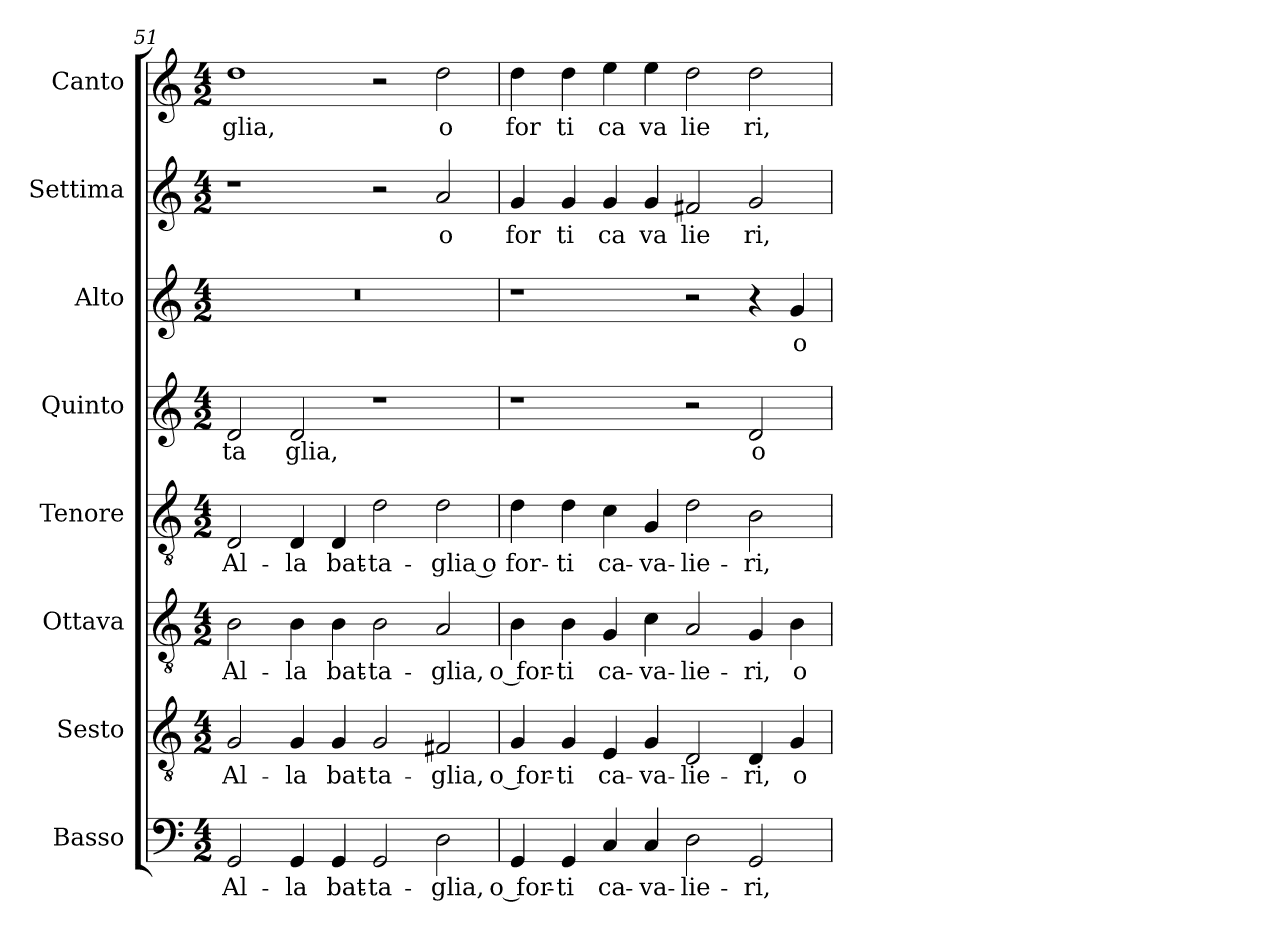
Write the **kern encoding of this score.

**kern	**text	**kern	**text	**kern	**text	**kern	**text	**kern	**text	**kern	**text	**kern	**text	**kern	**text
*part8	*part8	*part7	*part7	*part6	*part6	*part5	*part5	*part4	*part4	*part3	*part3	*part2	*part2	*part1	*part1
*staff8	*staff8	*staff7	*staff7	*staff6	*staff6	*staff5	*staff5	*staff4	*staff4	*staff3	*staff3	*staff2	*staff2	*staff1	*staff1
*I"Basso	*	*I"Sesto	*	*I"Ottava	*	*I"Tenore	*	*I"Quinto	*	*I"Alto	*	*I"Settima	*	*I"Canto	*
*I'Basso	*	*I'Sesto	*	*I'Ottava	*	*I'Tenore	*	*I'Quinto	*	*I'Alto	*	*I'Settima	*	*I'Canto	*
*clefF4	*	*clefGv2	*	*clefGv2	*	*clefGv2	*	*clefG2	*	*clefG2	*	*clefG2	*	*clefG2	*
*M4/2	*	*M4/2	*	*M4/2	*	*M4/2	*	*M4/2	*	*M4/2	*	*M4/2	*	*M4/2	*
=51	=51	=51	=51	=51	=51	=51	=51	=51	=51	=51	=51	=51	=51	=51	=51
!	!LO:LY:b:cj	!	!LO:LY:b:cj	!	!LO:LY:b:cj	!	!LO:LY:b:cj	!	!LO:LY:b:cj	!	!	!	!	!	!LO:LY:b:cj
2GG/	Al-	2G/	Al-	2B\	Al-	2D/	Al-	2d/	ta	0r	.	1r	.	1dd	glia,
!	!LO:LY:b:cj	!	!LO:LY:b:cj	!	!LO:LY:b:cj	!	!LO:LY:b:cj	!	!LO:LY:b:cj	!	!	!	!	!	!
4GG/	-la	4G/	-la	4B\	-la	4D/	-la	2d/	glia,	.	.	.	.	.	.
!	!LO:LY:b:cj	!	!LO:LY:b:cj	!	!LO:LY:b:cj	!	!LO:LY:b:cj	!	!	!	!	!	!	!	!
4GG/	bat-	4G/	bat-	4B\	bat-	4D/	bat-	.	.	.	.	.	.	.	.
!	!LO:LY:b:cj	!	!LO:LY:b:cj	!	!LO:LY:b:cj	!	!LO:LY:b:cj	!	!	!	!	!	!	!	!
2GG/	-ta-	2G/	-ta-	2B\	-ta-	2d\	-ta-	1r	.	.	.	2r	.	2r	.
!	!LO:LY:b:cj	!	!LO:LY:b:cj	!	!LO:LY:b:cj	!	!LO:LY:b:cj	!	!	!	!	!	!LO:LY:b:cj	!	!LO:LY:b:cj
2D\	-glia,	2F#X/	-glia,	2A/	-glia,	2d\	-glia o	.	.	.	.	2a/	o	2dd\	o
=52	=52	=52	=52	=52	=52	=52	=52	=52	=52	=52	=52	=52	=52	=52	=52
!	!LO:LY:b:rj	!	!LO:LY:b:rj	!	!LO:LY:b:rj	!	!LO:LY:b:cj	!	!	!	!	!	!LO:LY:b:cj	!	!LO:LY:b:cj
4GG/	o for-	4G/	o for-	4B\	o for-	4d\	for-	1r	.	1r	.	4g/	for	4dd\	for
!	!LO:LY:b:cj	!	!LO:LY:b:cj	!	!LO:LY:b:cj	!	!LO:LY:b:cj	!	!	!	!	!	!LO:LY:b:cj	!	!LO:LY:b:cj
4GG/	-ti	4G/	-ti	4B\	-ti	4d\	-ti	.	.	.	.	4g/	ti	4dd\	ti
!	!LO:LY:b:cj	!	!LO:LY:b:cj	!	!LO:LY:b:cj	!	!LO:LY:b:cj	!	!	!	!	!	!LO:LY:b:cj	!	!LO:LY:b:cj
4C/	ca-	4E/	ca-	4G/	ca-	4c\	ca-	.	.	.	.	4g/	ca	4ee\	ca
!	!LO:LY:b:cj	!	!LO:LY:b:cj	!	!LO:LY:b:cj	!	!LO:LY:b:cj	!	!	!	!	!	!LO:LY:b:cj	!	!LO:LY:b:cj
4C/	-va-	4G/	-va-	4c\	-va-	4G/	-va-	.	.	.	.	4g/	va	4ee\	va
!	!LO:LY:b:cj	!	!LO:LY:b:cj	!	!LO:LY:b:cj	!	!LO:LY:b:cj	!	!	!	!	!	!LO:LY:b:cj	!	!LO:LY:b:cj
2D\	-lie-	2D/	-lie-	2A/	-lie-	2d\	-lie-	2r	.	2r	.	2f#X/	lie	2dd\	lie
!	!LO:LY:b:cj	!	!LO:LY:b:cj	!	!LO:LY:b:cj	!	!LO:LY:b:cj	!	!LO:LY:b:cj	!	!	!	!LO:LY:b:cj	!	!LO:LY:b:cj
2GG/	-ri,	4D/	-ri,	4G/	-ri,	2B\	-ri,	2d/	o	4r	.	2g/	ri,	2dd\	ri,
!	!	!	!LO:LY:b:cj	!	!LO:LY:b:cj	!	!	!	!	!	!LO:LY:b:cj	!	!	!	!
.	.	4G/	o	4B\	o	.	.	.	.	4g/	o	.	.	.	.
=	=	=	=	=	=	=	=	=	=	=	=	=	=	=	=
*-	*-	*-	*-	*-	*-	*-	*-	*-	*-	*-	*-	*-	*-	*-	*-
